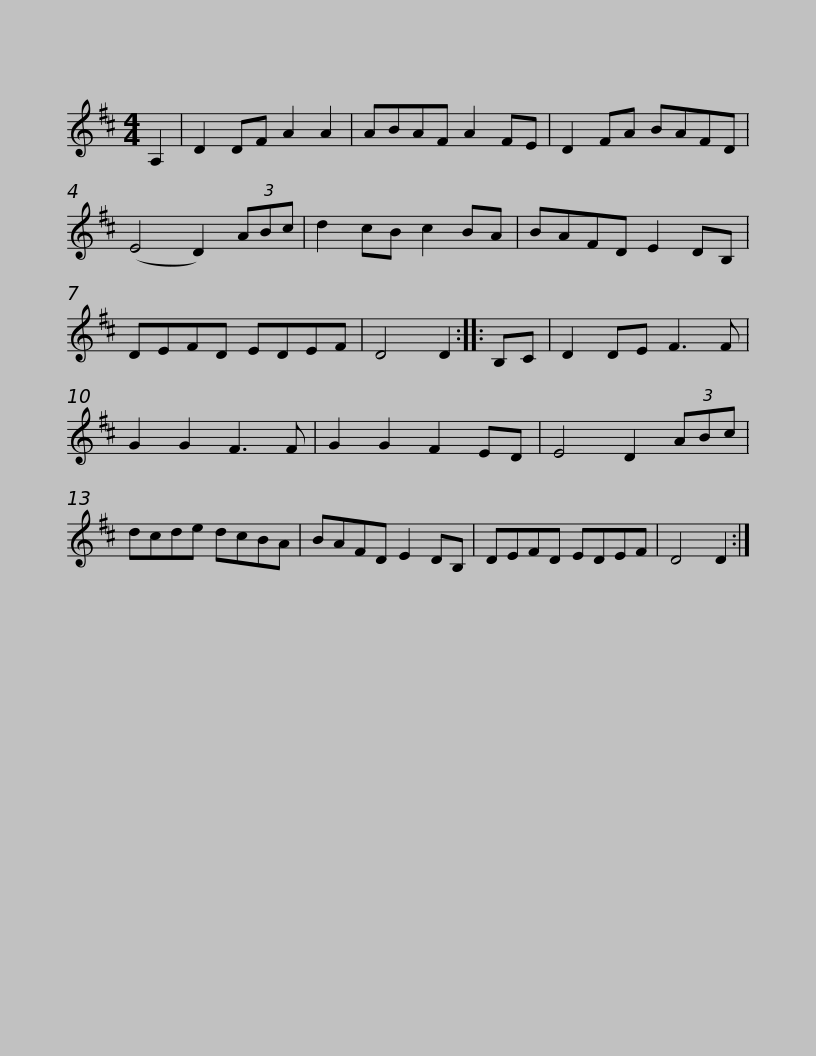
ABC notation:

X:1
L:1/8
M:4/4
I:linebreak $
K:D
V:1 treble
V:1
 A,2 | D2 DF A2 A2 | ABAF A2 FE | D2 FA BAFD | (E4 D2) (3ABc | %5
 d2 cB c2 BA | BAFD E2 DB, |$ DEFD EDEF | D4 D2 :: B,C | %10
 D2 DE F3 F | G2 G2 F3 F | G2 G2 F2 ED | E4 D2 (3ABc | dcde dcBA |$ %15
 BAFD E2 DB, | DEFD EDEF | D4 D2 :| %18
